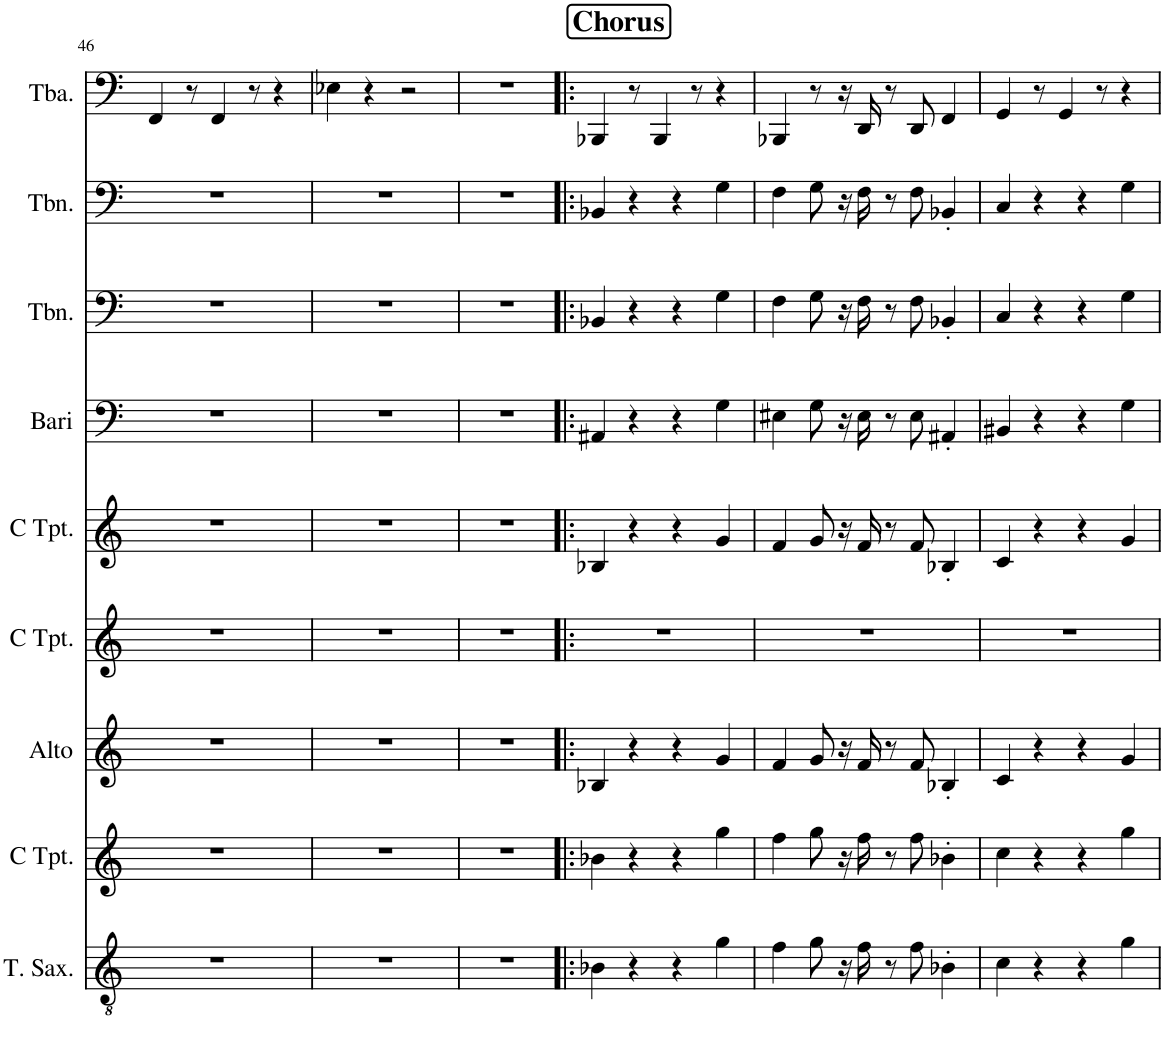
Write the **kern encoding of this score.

**kern	**kern	**kern	**kern	**kern	**kern	**kern	**kern	**kern
*part9	*part8	*part7	*part6	*part5	*part4	*part3	*part2	*part1
*staff9	*staff8	*staff7	*staff6	*staff5	*staff4	*staff3	*staff2	*staff1
*I"Tenor Saxophone	*I"C Trumpet	*I"Alto Sax	*I"C Trumpet	*I"C Trumpet	*I"Baritone Sax	*I"Trombone	*I"Trombone	*I"Tuba
*I'T. Sax.	*I'C Tpt.	*I'Alto	*I'C Tpt.	*I'C Tpt.	*I'Bari	*I'Tbn.	*I'Tbn.	*I'Tba.
!!LO:PB:g=z
*clefGv2	*clefG2	*clefG2	*clefG2	*clefG2	*clefF4	*clefF4	*clefF4	*clefF4
*Trd8c14	*	*	*	*	*	*	*	*
*k[]	*k[]	*k[]	*k[]	*k[]	*k[]	*k[]	*k[]	*k[]
*M4/4	*M4/4	*M4/4	*M4/4	*M4/4	*M4/4	*M4/4	*M4/4	*M4/4
=46	=46	=46	=46	=46	=46	=46	=46	=46
1r	1r	1r	1r	1r	1r	1r	1r	4FF/
.	.	.	.	.	.	.	.	8r
.	.	.	.	.	.	.	.	4FF/
.	.	.	.	.	.	.	.	8r
.	.	.	.	.	.	.	.	4r
=47	=47	=47	=47	=47	=47	=47	=47	=47
1r	1r	1r	1r	1r	1r	1r	1r	4E-X\
.	.	.	.	.	.	.	.	4r
.	.	.	.	.	.	.	.	2r
=48	=48	=48	=48	=48	=48	=48	=48	=48
1r	1r	1r	1r	1r	1r	1r	1r	1r
!!LO:REH:place=s1:a:B:cj:fs=14:t=Chorus
=49!|:	=49!|:	=49!|:	=49!|:	=49!|:	=49!|:	=49!|:	=49!|:	=49!|:
4B-X\	4b-X\	4B-X/	1r	4B-X/	4AA#X/	4BB-X/	4BB-X/	4BBB-X/
4r	4r	4r	.	4r	4r	4r	4r	8r
.	.	.	.	.	.	.	.	4BBB-/
4r	4r	4r	.	4r	4r	4r	4r	.
.	.	.	.	.	.	.	.	8r
4g\	4gg\	4g/	.	4g/	4G\	4G\	4G\	4r
=50	=50	=50	=50	=50	=50	=50	=50	=50
4f\	4ff\	4f/	1r	4f/	4E#X\	4F\	4F\	4BBB-X/
8g\	8gg\	8g/	.	8g/	8G\	8G\	8G\	8r
16r	16r	16r	.	16r	16r	16r	16r	16r
16f\	16ff\	16f/	.	16f/	16E#\	16F\	16F\	16DD/
8r	8r	8r	.	8r	8r	8r	8r	8r
8f\	8ff\	8f/	.	8f/	8E#\	8F\	8F\	8DD/
4B-X'\	4b-X'\	4B-X'/	.	4B-X'/	4AA#X'/	4BB-X'/	4BB-X'/	4FF/
=51	=51	=51	=51	=51	=51	=51	=51	=51
4c\	4cc\	4c/	1r	4c/	4BB#X/	4C/	4C/	4GG/
4r	4r	4r	.	4r	4r	4r	4r	8r
.	.	.	.	.	.	.	.	4GG/
4r	4r	4r	.	4r	4r	4r	4r	.
.	.	.	.	.	.	.	.	8r
4g\	4gg\	4g/	.	4g/	4G\	4G\	4G\	4r
=	=	=	=	=	=	=	=	=
*-	*-	*-	*-	*-	*-	*-	*-	*-
